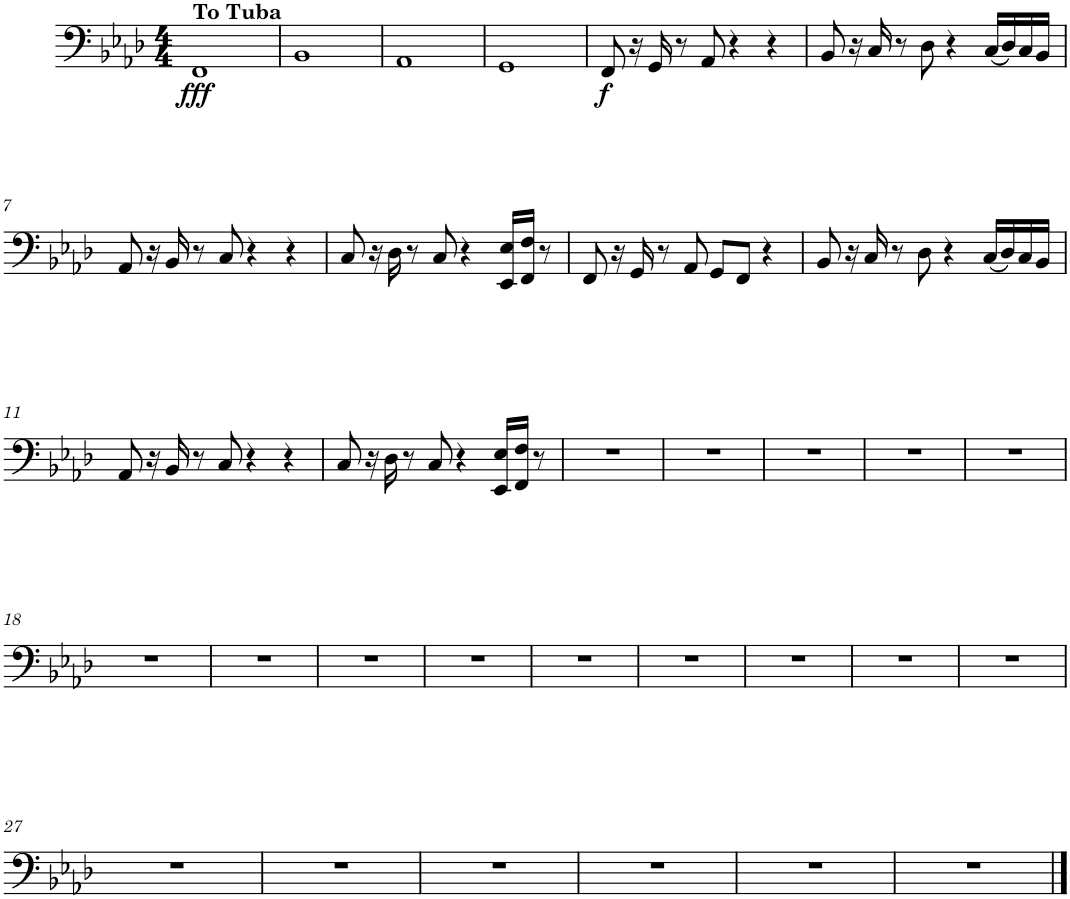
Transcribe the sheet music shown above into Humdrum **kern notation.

**kern	**dynam
*part1	*part1
*staff1	*staff1
*I"Piano	*
*I'Pno.	*
*clefF4	*
*k[b-e-a-d-]	*
*M4/4	*
=1	=1
!LO:TX:a:B:t=To Tuba	!
!	!LO:DY:b
1FF	fff
=2	=2
1BB-	.
=3	=3
1AA-	.
=4	=4
1GG	.
=5	=5
!	!LO:DY:b
8FF/	f
16r	.
16GG/	.
8r	.
8AA-/	.
4r	.
4r	.
=6	=6
8BB-/	.
16r	.
16C/	.
8r	.
8D-\	.
4r	.
(16C/LL	.
16D-/)	.
16C/	.
16BB-/JJ	.
!!LO:LB:g=z
=7	=7
8AA-/	.
16r	.
16BB-/	.
8r	.
8C/	.
4r	.
4r	.
=8	=8
8C/	.
16r	.
16D-\	.
8r	.
8C/	.
4r	.
16EE-/ 16E-/LL	.
16FF/ 16F/JJ	.
8r	.
=9	=9
8FF/	.
16r	.
16GG/	.
8r	.
8AA-/	.
8GG/L	.
8FF/J	.
4r	.
=10	=10
8BB-/	.
16r	.
16C/	.
8r	.
8D-\	.
4r	.
(16C/LL	.
16D-/)	.
16C/	.
16BB-/JJ	.
!!LO:LB:g=z
=11	=11
8AA-/	.
16r	.
16BB-/	.
8r	.
8C/	.
4r	.
4r	.
=12	=12
8C/	.
16r	.
16D-\	.
8r	.
8C/	.
4r	.
16EE-/ 16E-/LL	.
16FF/ 16F/JJ	.
8r	.
=13	=13
1r	.
=14	=14
1r	.
=15	=15
1r	.
=16	=16
1r	.
=17	=17
1r	.
!!LO:LB:g=z
=18	=18
1r	.
=19	=19
1r	.
=20	=20
1r	.
=21	=21
1r	.
=22	=22
1r	.
=23	=23
1r	.
=24	=24
1r	.
=25	=25
1r	.
=26	=26
1r	.
!!LO:LB:g=z
=27	=27
1r	.
=28	=28
1r	.
=29	=29
1r	.
=30	=30
1r	.
=31	=31
1r	.
=32	=32
1r	.
==	==
*-	*-
